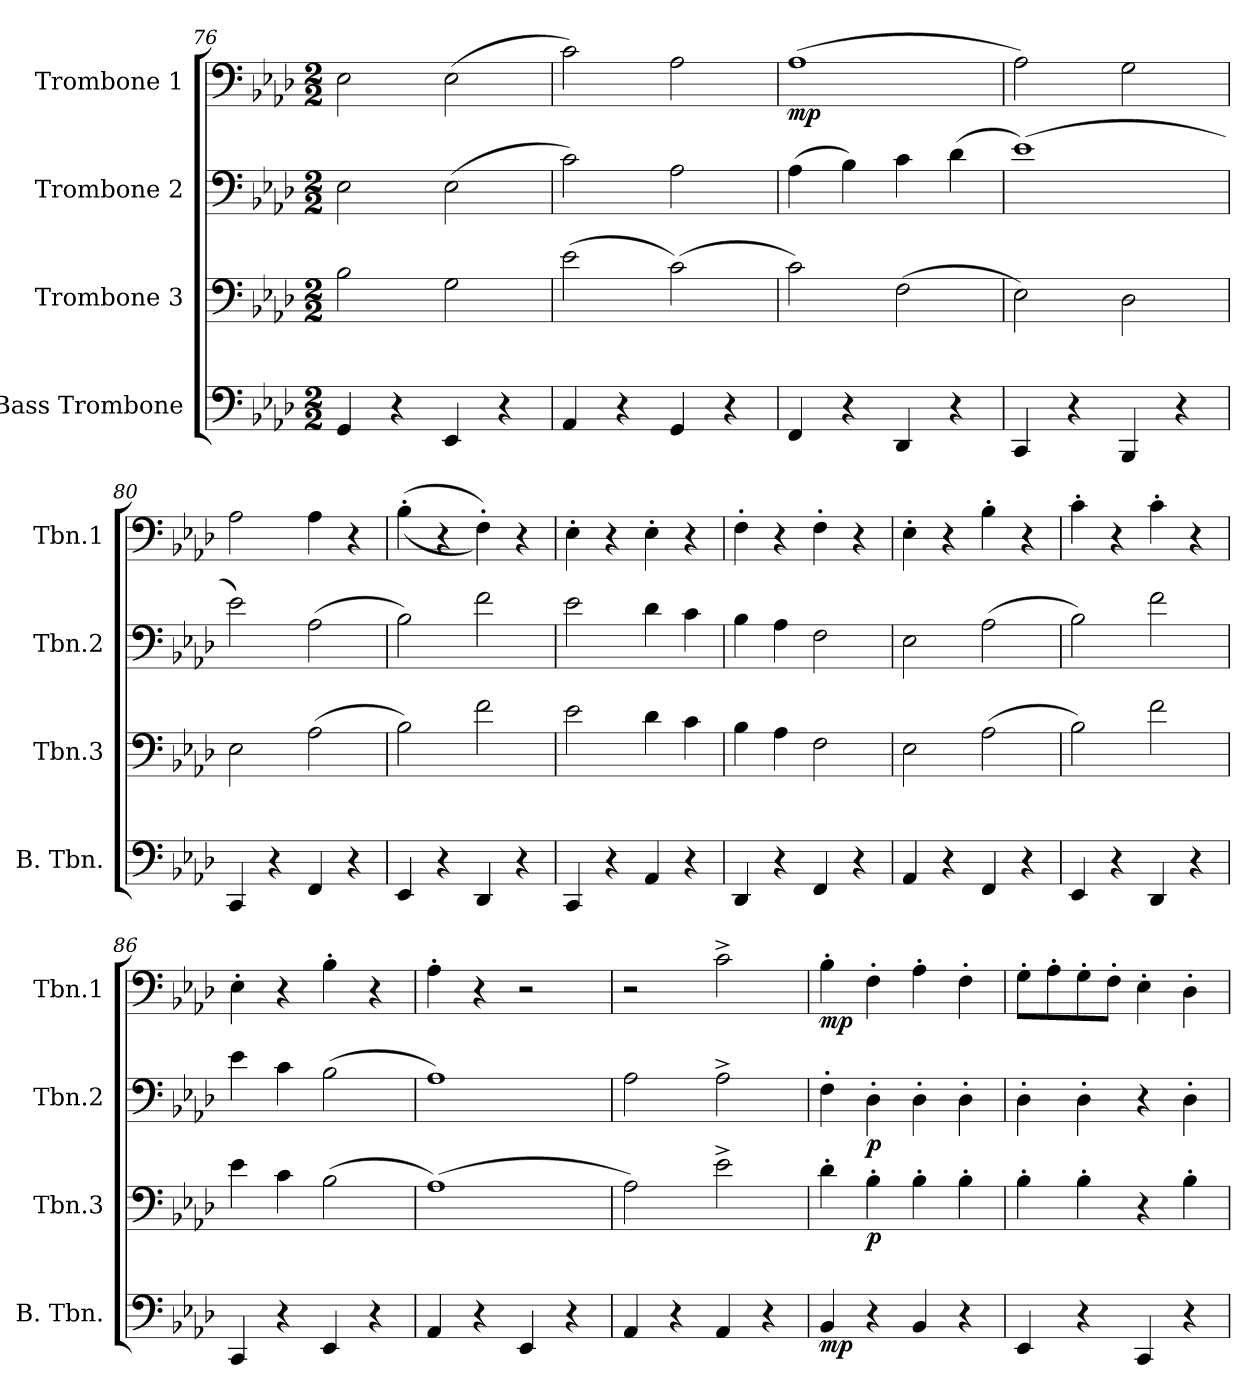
**kern	**dynam	**kern	**dynam	**kern	**dynam	**kern	**dynam
*part4	*part4	*part3	*part3	*part2	*part2	*part1	*part1
*staff4	*staff4	*staff3	*staff3	*staff2	*staff2	*staff1	*staff1
*I"Bass Trombone	*	*I"Trombone 3	*	*I"Trombone 2	*	*I"Trombone 1	*
*I'B. Tbn.	*	*I'Tbn.3	*	*I'Tbn.2	*	*I'Tbn.1	*
*clefF4	*	*clefF4	*	*clefF4	*	*clefF4	*
*k[b-e-a-d-]	*	*k[b-e-a-d-]	*	*k[b-e-a-d-]	*	*k[b-e-a-d-]	*
*M2/2	*	*M2/2	*	*M2/2	*	*M2/2	*
=76	=76	=76	=76	=76	=76	=76	=76
4GG/	.	2B-\	.	2E-\	.	2E-\	.
4r	.	.	.	.	.	.	.
4EE-/	.	2G\	.	(>2E-\	.	(>2E-\	.
4r	.	.	.	.	.	.	.
=77	=77	=77	=77	=77	=77	=77	=77
4AA-/	.	(>2e-\	.	2c\)	.	2c\)	.
4r	.	.	.	.	.	.	.
4GG/	.	(>2c\)	.	2A-\	.	2A-\	.
4r	.	.	.	.	.	.	.
=78	=78	=78	=78	=78	=78	=78	=78
!	!	!	!	!	!	!	!LO:DY:b
4FF/	.	2c\)	.	(>4A-\	.	(>1A-	mp
4r	.	.	.	4B-\)	.	.	.
4DD-/	.	(>2F\	.	4c\	.	.	.
4r	.	.	.	(>4d-\	.	.	.
=79	=79	=79	=79	=79	=79	=79	=79
4CC/	.	2E-\)	.	(>1e-)	.	2A-\)	.
4r	.	.	.	.	.	.	.
4BBB-/	.	2D-\	.	.	.	2G\	.
4r	.	.	.	.	.	.	.
=80	=80	=80	=80	=80	=80	=80	=80
4CC/	.	2E-\	.	2e-\)	.	2A-\	.
4r	.	.	.	.	.	.	.
4FF/	.	(>2A-\	.	(>2A-\	.	4A-\	.
4r	.	.	.	.	.	4r	.
=81	=81	=81	=81	=81	=81	=81	=81
4EE-/	.	2B-\)	.	2B-\)	.	(>(>4B-'\	.
4r	.	.	.	.	.	4r	.
4DD-/	.	2f\	.	2f\	.	4F'\))	.
4r	.	.	.	.	.	4r	.
!!LO:PB:g=z
=82	=82	=82	=82	=82	=82	=82	=82
4CC/	.	2e-\	.	2e-\	.	4E-'\	.
4r	.	.	.	.	.	4r	.
4AA-/	.	4d-\	.	4d-\	.	4E-'\	.
4r	.	4c\	.	4c\	.	4r	.
=83	=83	=83	=83	=83	=83	=83	=83
4DD-/	.	4B-\	.	4B-\	.	4F'\	.
4r	.	4A-\	.	4A-\	.	4r	.
4FF/	.	2F\	.	2F\	.	4F'\	.
4r	.	.	.	.	.	4r	.
=84	=84	=84	=84	=84	=84	=84	=84
4AA-/	.	2E-\	.	2E-\	.	4E-'\	.
4r	.	.	.	.	.	4r	.
4FF/	.	(>2A-\	.	(>2A-\	.	4B-'\	.
4r	.	.	.	.	.	4r	.
=85	=85	=85	=85	=85	=85	=85	=85
4EE-/	.	2B-\)	.	2B-\)	.	4c'\	.
4r	.	.	.	.	.	4r	.
4DD-/	.	2f\	.	2f\	.	4c'\	.
4r	.	.	.	.	.	4r	.
=86	=86	=86	=86	=86	=86	=86	=86
4CC/	.	4e-\	.	4e-\	.	4E-'\	.
4r	.	4c\	.	4c\	.	4r	.
4EE-/	.	(>2B-\	.	(>2B-\	.	4B-'\	.
4r	.	.	.	.	.	4r	.
=87	=87	=87	=87	=87	=87	=87	=87
4AA-/	.	(>1A-)	.	1A-)	.	4A-'\	.
4r	.	.	.	.	.	4r	.
4EE-/	.	.	.	.	.	2r	.
4r	.	.	.	.	.	.	.
=88	=88	=88	=88	=88	=88	=88	=88
4AA-/	.	2A-\)	.	2A-\	.	2r	.
4r	.	.	.	.	.	.	.
4AA-/	.	2e-^\	.	2A-^\	.	2c^\	.
4r	.	.	.	.	.	.	.
=89	=89	=89	=89	=89	=89	=89	=89
!	!LO:DY:b	!	!	!	!	!	!LO:DY:b
4BB-/	mp	4d-'\	.	4F'\	.	4B-'\	mp
!	!	!	!LO:DY:b	!	!LO:DY:b	!	!
4r	.	4B-'\	p	4D-'\	p	4F'\	.
4BB-/	.	4B-'\	.	4D-'\	.	4A-'\	.
4r	.	4B-'\	.	4D-'\	.	4F'\	.
!!LO:LB:g=z
=90	=90	=90	=90	=90	=90	=90	=90
4EE-/	.	4B-'\	.	4D-'\	.	8G'\L	.
.	.	.	.	.	.	8A-'\	.
4r	.	4B-'\	.	4D-'\	.	8G'\	.
.	.	.	.	.	.	8F'\J	.
4CC/	.	4r	.	4r	.	4E-'\	.
4r	.	4B-'\	.	4D-'\	.	4D-'\	.
=	=	=	=	=	=	=	=
*-	*-	*-	*-	*-	*-	*-	*-
